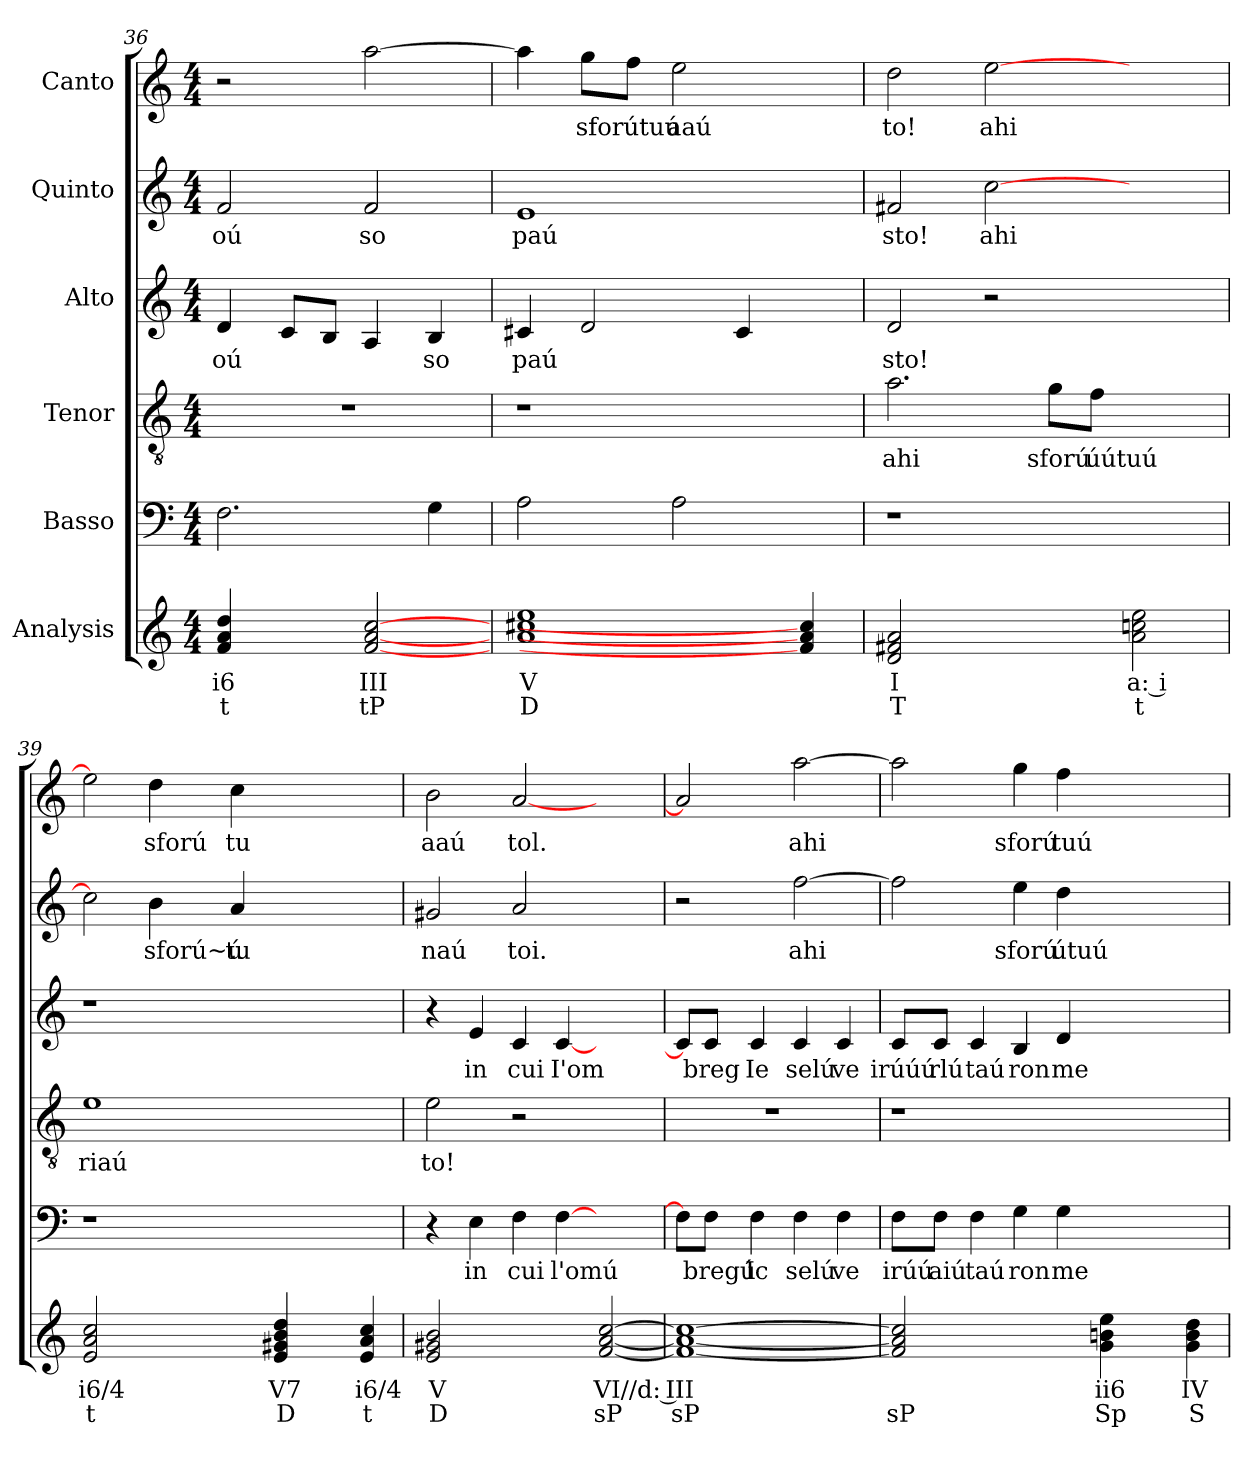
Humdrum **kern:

**kern	**text	**text	**kern	**text	**kern	**text	**kern	**text	**kern	**text	**kern	**text
*part6	*part6	*part6	*part5	*part5	*part4	*part4	*part3	*part3	*part2	*part2	*part1	*part1
*staff6	*staff6	*staff6	*staff5	*staff5	*staff4	*staff4	*staff3	*staff3	*staff2	*staff2	*staff1	*staff1
*I"Analysis	*	*	*I"Basso	*	*I"Tenor	*	*I"Alto	*	*I"Quinto	*	*I"Canto	*
*	*	*	*clefF4	*	*clefGv2	*	*clefG2	*	*clefG2	*	*clefG2	*
*k[]	*	*	*k[]	*	*k[]	*	*k[]	*	*k[]	*	*k[]	*
*M4/4	*	*	*M4/4	*	*M4/4	*	*M4/4	*	*M4/4	*	*M4/4	*
=36	=36	=36	=36	=36	=36	=36	=36	=36	=36	=36	=36	=36
!	!	!	!	!	!	!	!	!LO:LY:b	!	!	!	!
!	!	!	!	!	!	!	!	!	!	!LO:LY:b	!	!
4f 4a 4dd	i6	t	2.F\	.	1r	.	4d/	oú	2f/	oú	2r	.
4ryy	.	.	.	.	.	.	8c/L	.	.	.	.	.
.	.	.	.	.	.	.	8B/J	.	.	.	.	.
!	!	!	!	!	!	!	!	!	!	!LO:LY:b	!	!
[2f [2a [2cc	III	tP	.	.	.	.	4A/	.	2f/	so	[2aa\	.
!	!	!	!	!	!	!	!	!LO:LY:b	!	!	!	!
.	.	.	4G\	.	.	.	4B/	so	.	.	.	.
=37	=37	=37	=37	=37	=37	=37	=37	=37	=37	=37	=37	=37
!	!	!	!	!	!	!	!	!LO:LY:b	!	!	!	!
!	!	!	!	!	!	!	!	!	!	!LO:LY:b	!	!
1a 1cc#X 1ee	V	D	2A\	.	1r	.	4c#X/	paú	1e	paú	4aa\]	.
!	!	!	!	!	!	!	!	!	!	!	!	!LO:LY:b
.	.	.	.	.	.	.	2d/	.	.	.	8gg\L	sforútuú
.	.	.	.	.	.	.	.	.	.	.	8ff\J	.
!	!	!	!	!	!	!	!	!	!	!	!	!LO:LY:b
.	.	.	2A\	.	.	.	.	.	.	.	2ee\	aaú
.	.	.	.	.	.	.	4c#/	.	.	.	.	.
4f] 4a] 4cc]	.	.	4ryy	.	4ryy	.	4ryy	.	4ryy	.	4ryy	.
=38	=38	=38	=38	=38	=38	=38	=38	=38	=38	=38	=38	=38
!	!	!	!	!	!	!LO:LY:b	!	!	!	!	!	!
!	!	!	!	!	!	!	!	!LO:LY:b	!	!	!	!
!	!	!	!	!	!	!	!	!	!	!LO:LY:b	!	!
!	!	!	!	!	!	!	!	!	!	!	!	!LO:LY:b
2d 2f#X 2a	I	T	1r	.	2.a\	ahi	2d/	sto!	2f#X/	sto!	2dd\	to!
!	!	!	!	!	!	!	!	!	!	!LO:LY:b	!	!
!	!	!	!	!	!	!	!	!	!	!	!	!LO:LY:b
2ryy	.	.	.	.	.	.	2r	.	[2cc\	ahi	[2ee\	ahi
!	!	!	!	!	!	!LO:LY:b	!	!	!	!	!	!
.	.	.	.	.	8g\L	sforú	.	.	.	.	.	.
!	!	!	!	!	!	!LO:LY:b	!	!	!	!	!	!
.	.	.	.	.	8f\J	úútuú	.	.	.	.	.	.
2a 2ccn 2ee	a: i	t	2ryy	.	2ryy	.	2ryy	.	2ryy	.	2ryy	.
=39	=39	=39	=39	=39	=39	=39	=39	=39	=39	=39	=39	=39
!	!	!	!	!	!	!LO:LY:b	!	!	!	!	!	!
2e 2a 2cc	i6/4	t	1r	.	1e	riaú	1r	.	2cc\]	.	2ee\]	.
!	!	!	!	!	!	!	!	!	!	!LO:LY:b	!	!
!	!	!	!	!	!	!	!	!	!	!	!	!LO:LY:b
2ryy	.	.	.	.	.	.	.	.	4b\	sforú~ú	4dd\	sforú
!	!	!	!	!	!	!	!	!	!	!LO:LY:b	!	!
!	!	!	!	!	!	!	!	!	!	!	!	!LO:LY:b
.	.	.	.	.	.	.	.	.	4a/	tu	4cc\	tu
4e 4g#X 4b 4dd	V7	D	2.ryy	.	2.ryy	.	2.ryy	.	2.ryy	.	2.ryy	.
4ryy	.	.	.	.	.	.	.	.	.	.	.	.
4e 4a 4cc	i6/4	t	.	.	.	.	.	.	.	.	.	.
=40	=40	=40	=40	=40	=40	=40	=40	=40	=40	=40	=40	=40
!	!	!	!	!	!	!LO:LY:b	!	!	!	!	!	!
!	!	!	!	!	!	!	!	!	!	!LO:LY:b	!	!
!	!	!	!	!	!	!	!	!	!	!	!	!LO:LY:b
2e 2g#X 2b	V	D	4r	.	2e\	to!	4r	.	2g#X/	naú	2b\	aaú
!	!	!	!	!LO:LY:b	!	!	!	!	!	!	!	!
!	!	!	!	!	!	!	!	!LO:LY:b	!	!	!	!
.	.	.	4E\	in	.	.	4e/	in	.	.	.	.
!	!	!	!	!LO:LY:b	!	!	!	!	!	!	!	!
!	!	!	!	!	!	!	!	!LO:LY:b	!	!	!	!
!	!	!	!	!	!	!	!	!	!	!LO:LY:b	!	!
!	!	!	!	!	!	!	!	!	!	!	!	!LO:LY:b
2ryy	.	.	4F\	cui	2r	.	4c/	cui	2a/	toi.	[2a/	tol.
!	!	!	!	!LO:LY:b	!	!	!	!	!	!	!	!
!	!	!	!	!	!	!	!	!LO:LY:b	!	!	!	!
.	.	.	[4F\	l'omú	.	.	[4c/	I'om	.	.	.	.
[2f [2a [2cc	VI//d: III	sP	2ryy	.	2ryy	.	2ryy	.	2ryy	.	2ryy	.
=41	=41	=41	=41	=41	=41	=41	=41	=41	=41	=41	=41	=41
1f_ 1a_ 1cc_	.	sP	8F\L]	.	1r	.	8c/L]	.	2r	.	2a/]	.
!	!	!	!	!LO:LY:b	!	!	!	!	!	!	!	!
!	!	!	!	!	!	!	!	!LO:LY:b	!	!	!	!
.	.	.	8F\J	bregú	.	.	8c/J	breg	.	.	.	.
!	!	!	!	!LO:LY:b	!	!	!	!	!	!	!	!
!	!	!	!	!	!	!	!	!LO:LY:b	!	!	!	!
.	.	.	4F\	Ic	.	.	4c/	Ie	.	.	.	.
!	!	!	!	!LO:LY:b	!	!	!	!	!	!	!	!
!	!	!	!	!	!	!	!	!LO:LY:b	!	!	!	!
!	!	!	!	!	!	!	!	!	!	!LO:LY:b	!	!
!	!	!	!	!	!	!	!	!	!	!	!	!LO:LY:b
.	.	.	4F\	selú	.	.	4c/	selú	[2ff\	ahi	[2aa\	ahi
!	!	!	!	!LO:LY:b	!	!	!	!	!	!	!	!
!	!	!	!	!	!	!	!	!LO:LY:b	!	!	!	!
.	.	.	4F\	ve	.	.	4c/	ve	.	.	.	.
=42	=42	=42	=42	=42	=42	=42	=42	=42	=42	=42	=42	=42
!	!	!	!	!LO:LY:b	!	!	!	!	!	!	!	!
!	!	!	!	!	!	!	!	!LO:LY:b	!	!	!	!
2f] 2a] 2cc]	.	sP	8F\L	irúú	1r	.	8c/L	irúúú	2ff\]	.	2aa\]	.
!	!	!	!	!LO:LY:b	!	!	!	!	!	!	!	!
!	!	!	!	!	!	!	!	!LO:LY:b	!	!	!	!
.	.	.	8F\J	aiú	.	.	8c/J	rlú	.	.	.	.
!	!	!	!	!LO:LY:b	!	!	!	!	!	!	!	!
!	!	!	!	!	!	!	!	!LO:LY:b	!	!	!	!
.	.	.	4F\	taú	.	.	4c/	taú	.	.	.	.
!	!	!	!	!LO:LY:b	!	!	!	!	!	!	!	!
!	!	!	!	!	!	!	!	!LO:LY:b	!	!	!	!
!	!	!	!	!	!	!	!	!	!	!LO:LY:b	!	!
!	!	!	!	!	!	!	!	!	!	!	!	!LO:LY:b
2ryy	.	.	4G\	ron	.	.	4B/	ron	4ee\	sforú	4gg\	sforú
!	!	!	!	!LO:LY:b	!	!	!	!	!	!	!	!
!	!	!	!	!	!	!	!	!LO:LY:b	!	!	!	!
!	!	!	!	!	!	!	!	!	!	!LO:LY:b	!	!
!	!	!	!	!	!	!	!	!	!	!	!	!LO:LY:b
.	.	.	4G\	me	.	.	4d/	me	4dd\	útuú	4ff\	tuú
4g 4bn 4ee	ii6	Sp	2.ryy	.	2.ryy	.	2.ryy	.	2.ryy	.	2.ryy	.
4ryy	.	.	.	.	.	.	.	.	.	.	.	.
4g 4b 4dd	IV	S	.	.	.	.	.	.	.	.	.	.
=	=	=	=	=	=	=	=	=	=	=	=	=
*-	*-	*-	*-	*-	*-	*-	*-	*-	*-	*-	*-	*-
